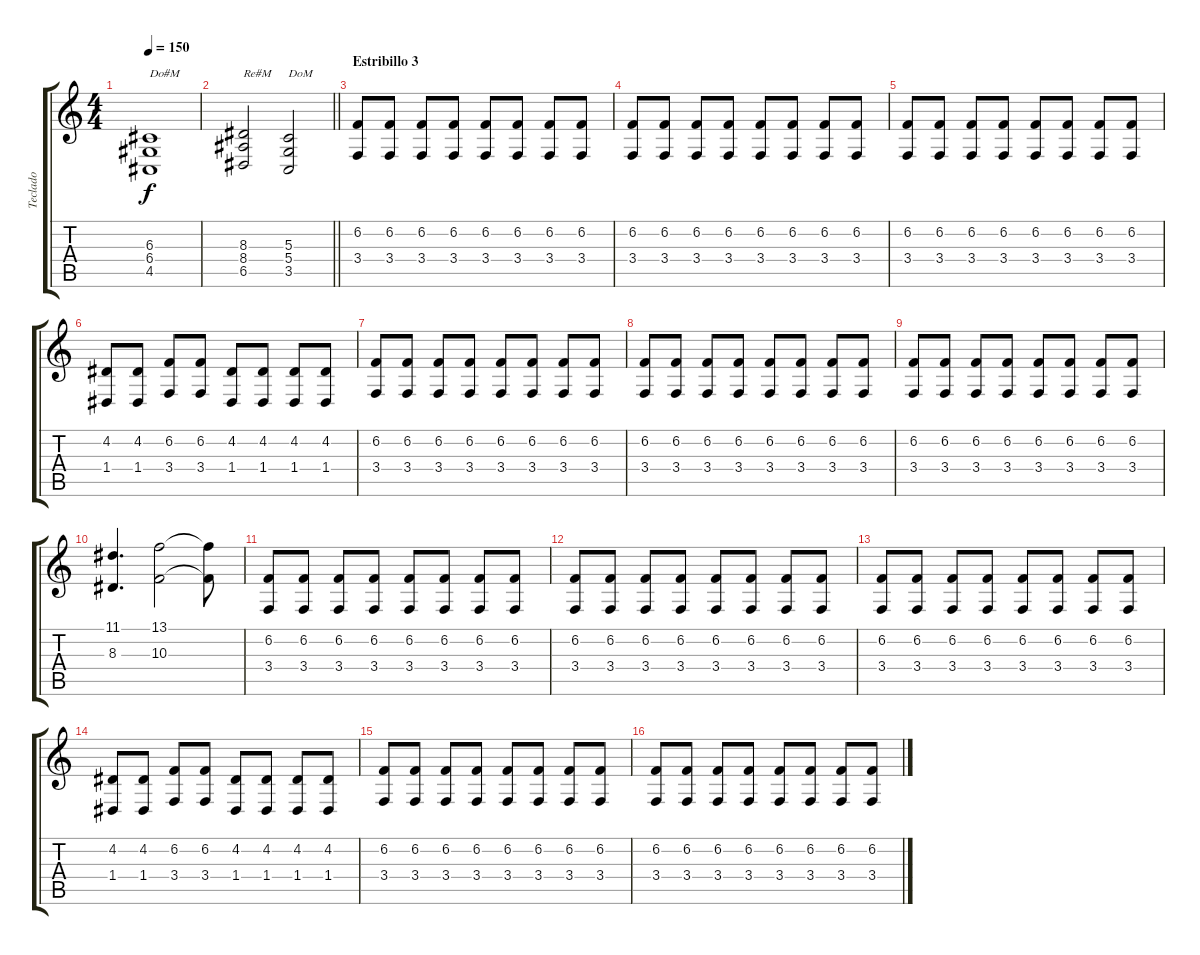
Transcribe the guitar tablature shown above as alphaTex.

\track ("Teclado" "Teclado") {instrument electricgrandpiano}
\staff {score tabs}
\tuning (E4 B3 G3 D3 A2 E2) {hide}
\ts (4 4)
\tempo 150
\clef g2
\ks c
(6.3 6.4 4.5).1{txt "Do#M" dy f} |
\barLineRight lightlight
(8.3 8.4 6.5).2{txt "Re#M"} (5.3 5.4 3.5).2{txt "DoM"} |
\section ("" "Estribillo 3")
(6.2 3.4).8 (6.2 3.4).8 (6.2 3.4).8 (6.2 3.4).8 (6.2 3.4).8 (6.2 3.4).8 (6.2 3.4).8 (6.2 3.4).8 |
(6.2 3.4).8 (6.2 3.4).8 (6.2 3.4).8 (6.2 3.4).8 (6.2 3.4).8 (6.2 3.4).8 (6.2 3.4).8 (6.2 3.4).8 |
(6.2 3.4).8 (6.2 3.4).8 (6.2 3.4).8 (6.2 3.4).8 (6.2 3.4).8 (6.2 3.4).8 (6.2 3.4).8 (6.2 3.4).8 |
(4.2 1.4).8 (4.2 1.4).8 (6.2 3.4).8 (6.2 3.4).8 (4.2 1.4).8 (4.2 1.4).8 (4.2 1.4).8 (4.2 1.4).8 |
(6.2 3.4).8 (6.2 3.4).8 (6.2 3.4).8 (6.2 3.4).8 (6.2 3.4).8 (6.2 3.4).8 (6.2 3.4).8 (6.2 3.4).8 |
(6.2 3.4).8 (6.2 3.4).8 (6.2 3.4).8 (6.2 3.4).8 (6.2 3.4).8 (6.2 3.4).8 (6.2 3.4).8 (6.2 3.4).8 |
(6.2 3.4).8 (6.2 3.4).8 (6.2 3.4).8 (6.2 3.4).8 (6.2 3.4).8 (6.2 3.4).8 (6.2 3.4).8 (6.2 3.4).8 |
(11.1 8.3).4{d} (13.1 10.3).2 (13.1{t} 10.3{t}).8 |
(6.2 3.4).8 (6.2 3.4).8 (6.2 3.4).8 (6.2 3.4).8 (6.2 3.4).8 (6.2 3.4).8 (6.2 3.4).8 (6.2 3.4).8 |
(6.2 3.4).8 (6.2 3.4).8 (6.2 3.4).8 (6.2 3.4).8 (6.2 3.4).8 (6.2 3.4).8 (6.2 3.4).8 (6.2 3.4).8 |
(6.2 3.4).8 (6.2 3.4).8 (6.2 3.4).8 (6.2 3.4).8 (6.2 3.4).8 (6.2 3.4).8 (6.2 3.4).8 (6.2 3.4).8 |
(4.2 1.4).8 (4.2 1.4).8 (6.2 3.4).8 (6.2 3.4).8 (4.2 1.4).8 (4.2 1.4).8 (4.2 1.4).8 (4.2 1.4).8 |
(6.2 3.4).8 (6.2 3.4).8 (6.2 3.4).8 (6.2 3.4).8 (6.2 3.4).8 (6.2 3.4).8 (6.2 3.4).8 (6.2 3.4).8 |
(6.2 3.4).8 (6.2 3.4).8 (6.2 3.4).8 (6.2 3.4).8 (6.2 3.4).8 (6.2 3.4).8 (6.2 3.4).8 (6.2 3.4).8
